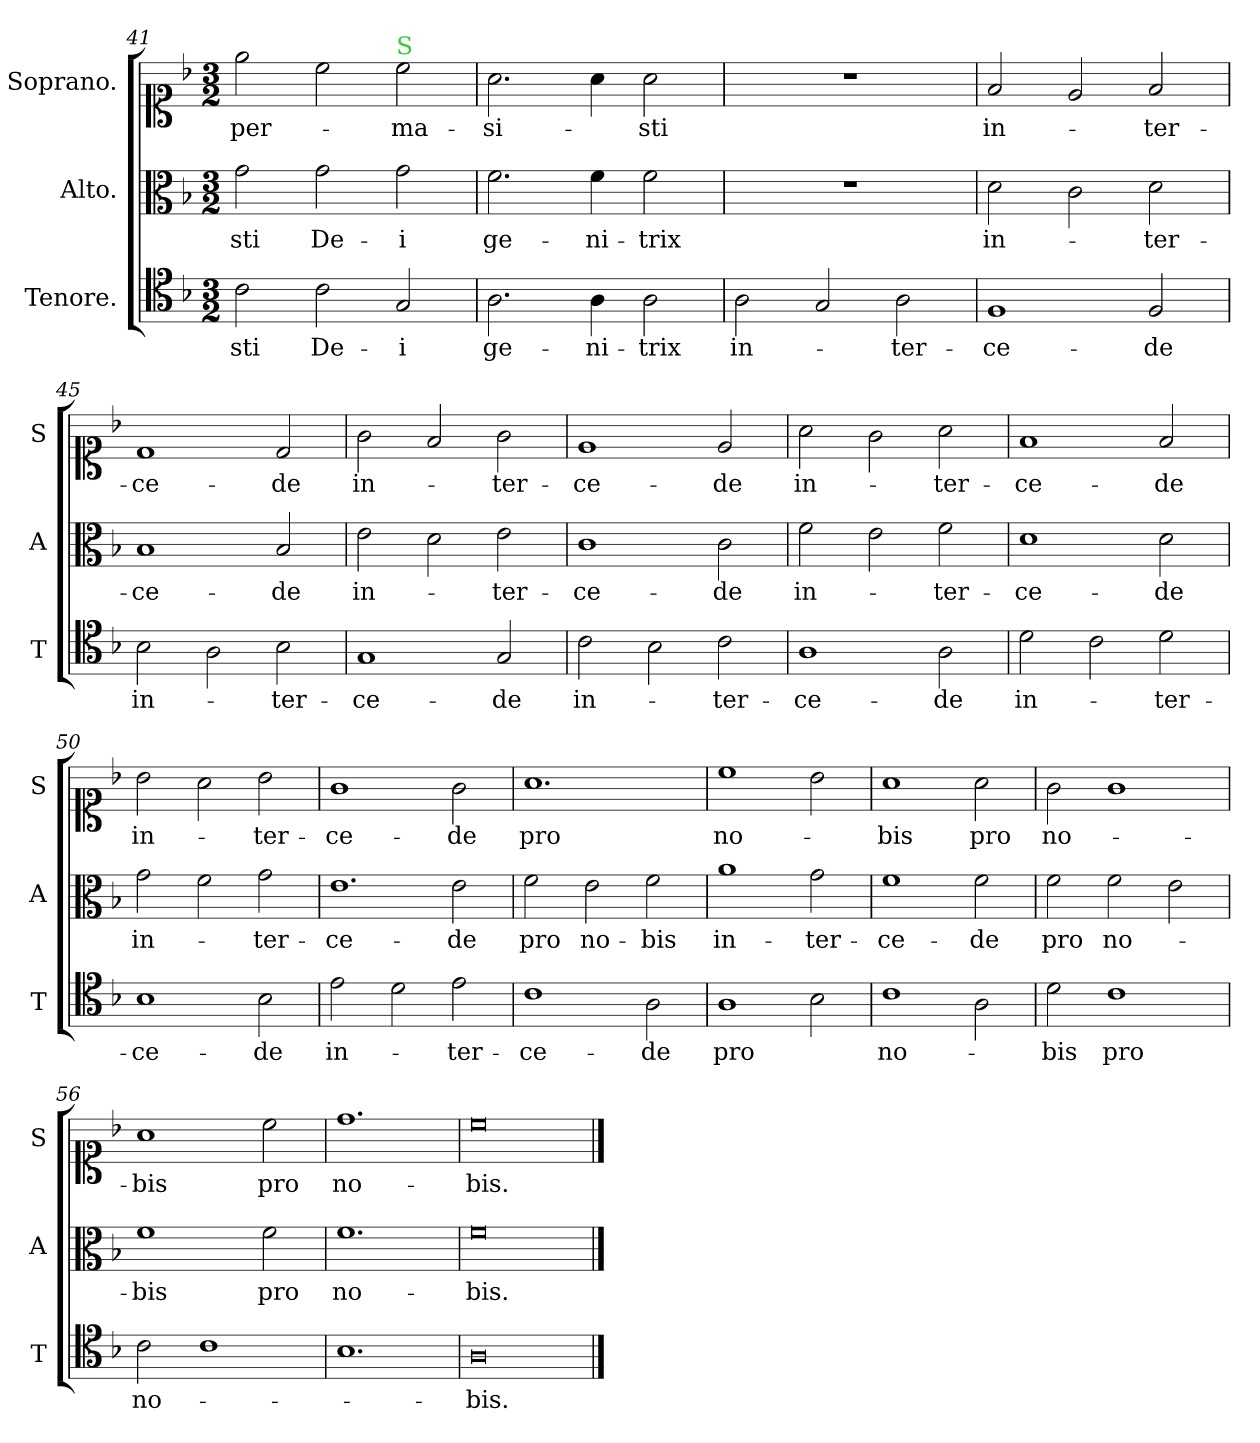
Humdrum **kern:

**kern	**text	**kern	**text	**kern	**text
*part3	*part3	*part2	*part2	*part1	*part1
*staff3	*staff3	*staff2	*staff2	*staff1	*staff1
*I"Tenore.	*	*I"Alto.	*	*I"Soprano.	*
*I'T	*	*I'A	*	*I'S	*
*clefC4	*	*clefC3	*	*clefC1	*
*k[b-]	*	*k[b-]	*	*k[b-]	*
*M3/2	*	*M3/2	*	*M3/2	*
=41	=41	=41	=41	=41	=41
2c\	-sti	2g\	-sti	2ee\	per-
2c\	De-	2g\	De-	2cc\	.
!	!	!	!	!LO:TX:a:color=limegreen:t=S	!
2G/	-i	2g\	-i	2cc\	-ma-
=42	=42	=42	=42	=42	=42
2.A\	ge-	2.f\	ge-	2.a\	-si-
4A\	-ni-	4f\	-ni-	4a\	.
2A\	-trix	2f\	-trix	2a\	-sti
=43	=43	=43	=43	=43	=43
2A\	in-	1.r	.	1.r	.
2G/	.	.	.	.	.
2A\	-ter-	.	.	.	.
=44	=44	=44	=44	=44	=44
1F	-ce-	2d\	in-	2f/	in-
.	.	2c\	.	2e/	.
2F/	-de	2d\	-ter-	2f/	-ter-
=45	=45	=45	=45	=45	=45
2B-\	in-	1B-	-ce-	1d	-ce-
2A\	.	.	.	.	.
2B-\	-ter-	2B-/	-de	2d/	-de
=46	=46	=46	=46	=46	=46
1G	-ce-	2e\	in-	2g\	in-
.	.	2d\	.	2f/	.
2G/	-de	2e\	-ter-	2g\	-ter-
=47	=47	=47	=47	=47	=47
2c\	in-	1c	-ce-	1e	-ce-
2B-\	.	.	.	.	.
2c\	-ter-	2c\	-de	2e/	-de
=48	=48	=48	=48	=48	=48
1A	-ce-	2f\	in-	2a\	in-
.	.	2e\	.	2g\	.
2A\	-de	2f\	-ter-	2a\	-ter-
=49	=49	=49	=49	=49	=49
2d\	in-	1d	-ce-	1f	-ce-
2c\	.	.	.	.	.
2d\	-ter-	2d\	-de	2f/	-de
=50	=50	=50	=50	=50	=50
1B-	-ce-	2g\	in-	2b-\	in-
.	.	2f\	.	2a\	.
2B-\	-de	2g\	-ter-	2b-\	-ter-
=51	=51	=51	=51	=51	=51
!	!	!LO:N:vis=1.	!	!	!
2e\	in-	1e	-ce-	1g	-ce-
2d\	.	.	.	.	.
2e\	-ter-	2e\	-de	2g\	-de
=52	=52	=52	=52	=52	=52
1c	-ce-	2f\	pro	1.a	pro
.	.	2e\	no-	.	.
2A\	-de	2f\	-bis	.	.
=53	=53	=53	=53	=53	=53
1A	pro	1a	in-	1cc	no-
2B-\	.	2g\	-ter-	2b-\	.
=54	=54	=54	=54	=54	=54
1c	no-	1f	-ce-	1a	-bis
2A\	.	2f\	-de	2a\	pro
=55	=55	=55	=55	=55	=55
2d\	-bis	2f\	pro	2g\	no-
1c	pro	2f\	no-	1g	.
.	.	2e\	.	.	.
=56	=56	=56	=56	=56	=56
2c\	no-	1f	-bis	1a	-bis
1c	.	.	.	.	.
.	.	2f\	pro	2cc\	pro
=57	=57	=57	=57	=57	=57
1.B-	.	1.f	no-	1.dd	no-
=58	=58	=58	=58	=58	=58
!LO:N:vis=0	!	!LO:N:vis=0	!	!LO:N:vis=0	!
1.A	-bis.	1.f	-bis.	1.cc	-bis.
==	==	==	==	==	==
*-	*-	*-	*-	*-	*-
